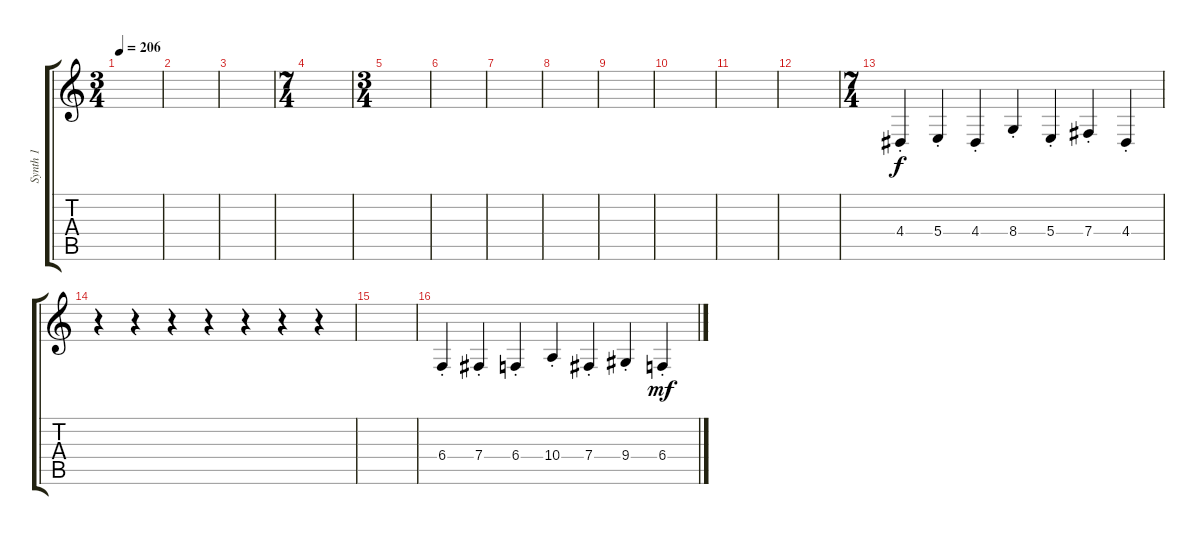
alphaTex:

\track ("Synth 1" "Synth 1") {instrument stringensemble2}
\staff {score tabs}
\tuning (Db4 Ab3 E3 B2 Gb2 Db2) {hide}
\ts (3 4)
\tempo 206
\clef g2
\ks c
|
|
|
\ts (7 4)
|
\ts (3 4)
|
|
|
|
|
|
|
|
\ts (7 4)
4.4{st}.4 5.4{st}.4 4.4{st}.4 8.4{st}.4 5.4{st}.4 7.4{st}.4 4.4{st}.4 |
r.4 r.4 r.4 r.4 r.4 r.4 r.4 |
|
6.4{st}.4 7.4{st}.4 6.4{st}.4 10.4{st}.4 7.4{st}.4 9.4{st}.4 6.4{st}.4{dy mf}
